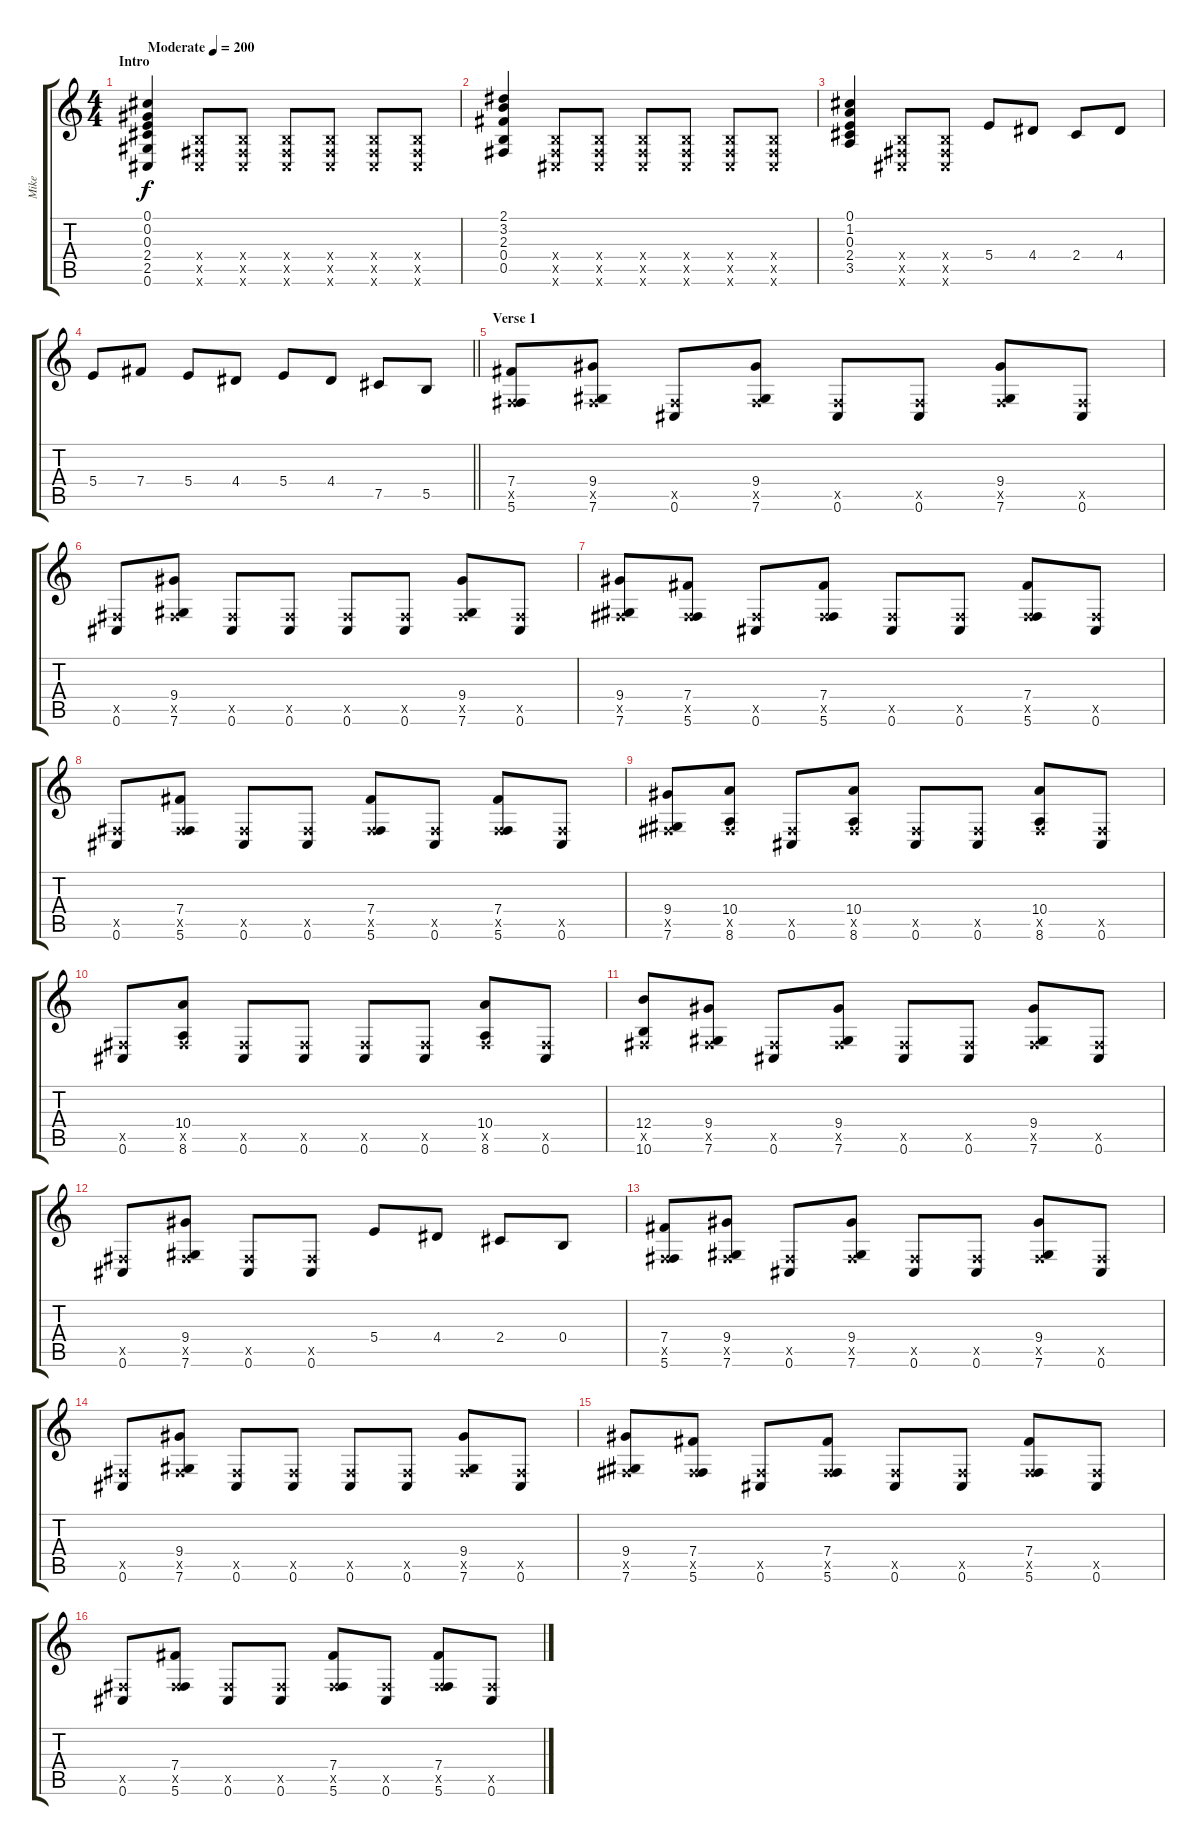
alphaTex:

\track ("Mike" "Mike") {instrument acousticguitarsteel}
\staff {score tabs}
\tuning (Db4 Ab3 E3 B2 Gb2 Db2) {hide}
\ts (4 4)
\section ("" "Intro")
\tempo (200 "Moderate")
\clef g2
\ks c
(0.1 0.2 0.3 2.4 2.5 0.6).4{dy f instrument acousticguitarsteel} (0.4{x} 0.5{x} 0.6{x}).8 (0.4{x} 0.5{x} 0.6{x}).8 (0.4{x} 0.5{x} 0.6{x}).8 (0.4{x} 0.5{x} 0.6{x}).8 (0.4{x} 0.5{x} 0.6{x}).8 (0.4{x} 0.5{x} 0.6{x}).8 |
(2.1 3.2 2.3 0.4 0.5).4 (0.4{x} 0.5{x} 0.6{x}).8 (0.4{x} 0.5{x} 0.6{x}).8 (0.4{x} 0.5{x} 0.6{x}).8 (0.4{x} 0.5{x} 0.6{x}).8 (0.4{x} 0.5{x} 0.6{x}).8 (0.4{x} 0.5{x} 0.6{x}).8 |
(0.1 1.2 0.3 2.4 3.5).4 (0.4{x} 0.5{x} 0.6{x}).8 (0.4{x} 0.5{x} 0.6{x}).8 5.4.8 4.4.8 2.4.8 4.4.8 |
\barLineRight lightlight
5.4.8 7.4.8 5.4.8 4.4.8 5.4.8 4.4.8 7.5.8 5.5.8 |
\section ("" "Verse 1")
(7.4 0.5{x} 5.6).8 (9.4 0.5{x} 7.6).8 (0.5{x} 0.6).8 (9.4 0.5{x} 7.6).8 (0.5{x} 0.6).8 (0.5{x} 0.6).8 (9.4 0.5{x} 7.6).8 (0.5{x} 0.6).8 |
(0.5{x} 0.6).8 (9.4 0.5{x} 7.6).8 (0.5{x} 0.6).8 (0.5{x} 0.6).8 (0.5{x} 0.6).8 (0.5{x} 0.6).8 (9.4 0.5{x} 7.6).8 (0.5{x} 0.6).8 |
(9.4 0.5{x} 7.6).8 (7.4 0.5{x} 5.6).8 (0.5{x} 0.6).8 (7.4 0.5{x} 5.6).8 (0.5{x} 0.6).8 (0.5{x} 0.6).8 (7.4 0.5{x} 5.6).8 (0.5{x} 0.6).8 |
(0.5{x} 0.6).8 (7.4 0.5{x} 5.6).8 (0.5{x} 0.6).8 (0.5{x} 0.6).8 (7.4 0.5{x} 5.6).8 (0.5{x} 0.6).8 (7.4 0.5{x} 5.6).8 (0.5{x} 0.6).8 |
(9.4 0.5{x} 7.6).8 (10.4 0.5{x} 8.6).8 (0.5{x} 0.6).8 (10.4 0.5{x} 8.6).8 (0.5{x} 0.6).8 (0.5{x} 0.6).8 (10.4 0.5{x} 8.6).8 (0.5{x} 0.6).8 |
(0.5{x} 0.6).8 (10.4 0.5{x} 8.6).8 (0.5{x} 0.6).8 (0.5{x} 0.6).8 (0.5{x} 0.6).8 (0.5{x} 0.6).8 (10.4 0.5{x} 8.6).8 (0.5{x} 0.6).8 |
(12.4 0.5{x} 10.6).8 (9.4 0.5{x} 7.6).8 (0.5{x} 0.6).8 (9.4 0.5{x} 7.6).8 (0.5{x} 0.6).8 (0.5{x} 0.6).8 (9.4 0.5{x} 7.6).8 (0.5{x} 0.6).8 |
(0.5{x} 0.6).8 (9.4 0.5{x} 7.6).8 (0.5{x} 0.6).8 (0.5{x} 0.6).8 5.4.8 4.4.8 2.4.8 0.4.8 |
(7.4 0.5{x} 5.6).8 (9.4 0.5{x} 7.6).8 (0.5{x} 0.6).8 (9.4 0.5{x} 7.6).8 (0.5{x} 0.6).8 (0.5{x} 0.6).8 (9.4 0.5{x} 7.6).8 (0.5{x} 0.6).8 |
(0.5{x} 0.6).8 (9.4 0.5{x} 7.6).8 (0.5{x} 0.6).8 (0.5{x} 0.6).8 (0.5{x} 0.6).8 (0.5{x} 0.6).8 (9.4 0.5{x} 7.6).8 (0.5{x} 0.6).8 |
(9.4 0.5{x} 7.6).8 (7.4 0.5{x} 5.6).8 (0.5{x} 0.6).8 (7.4 0.5{x} 5.6).8 (0.5{x} 0.6).8 (0.5{x} 0.6).8 (7.4 0.5{x} 5.6).8 (0.5{x} 0.6).8 |
(0.5{x} 0.6).8 (7.4 0.5{x} 5.6).8 (0.5{x} 0.6).8 (0.5{x} 0.6).8 (7.4 0.5{x} 5.6).8 (0.5{x} 0.6).8 (7.4 0.5{x} 5.6).8 (0.5{x} 0.6).8
